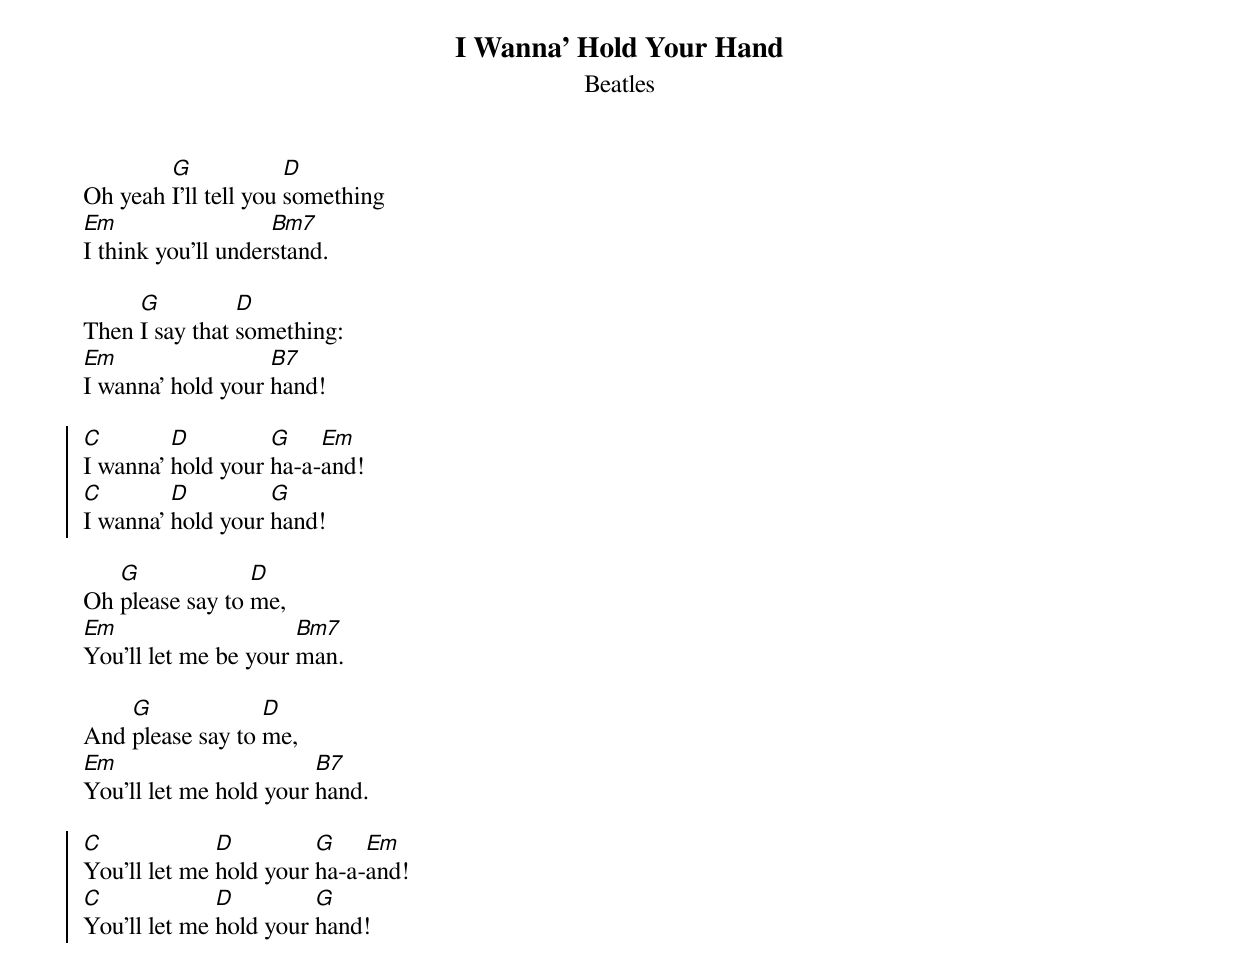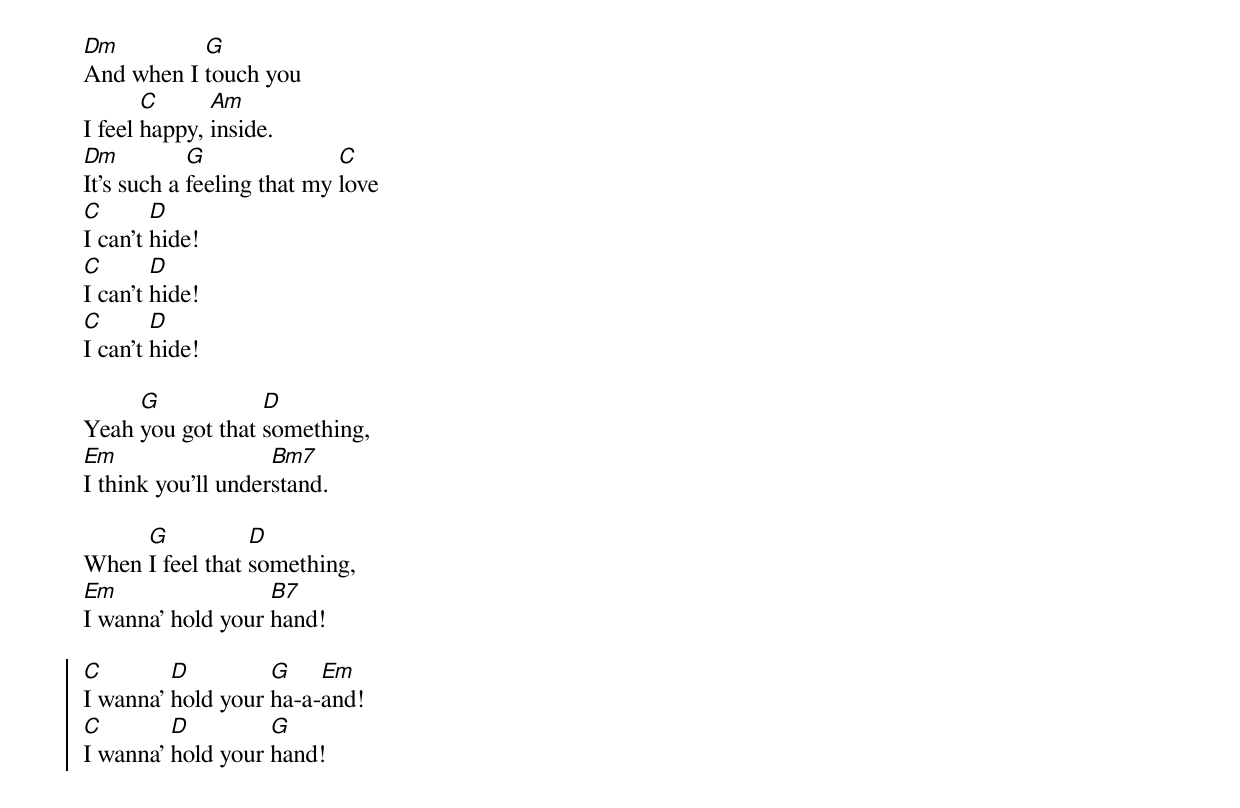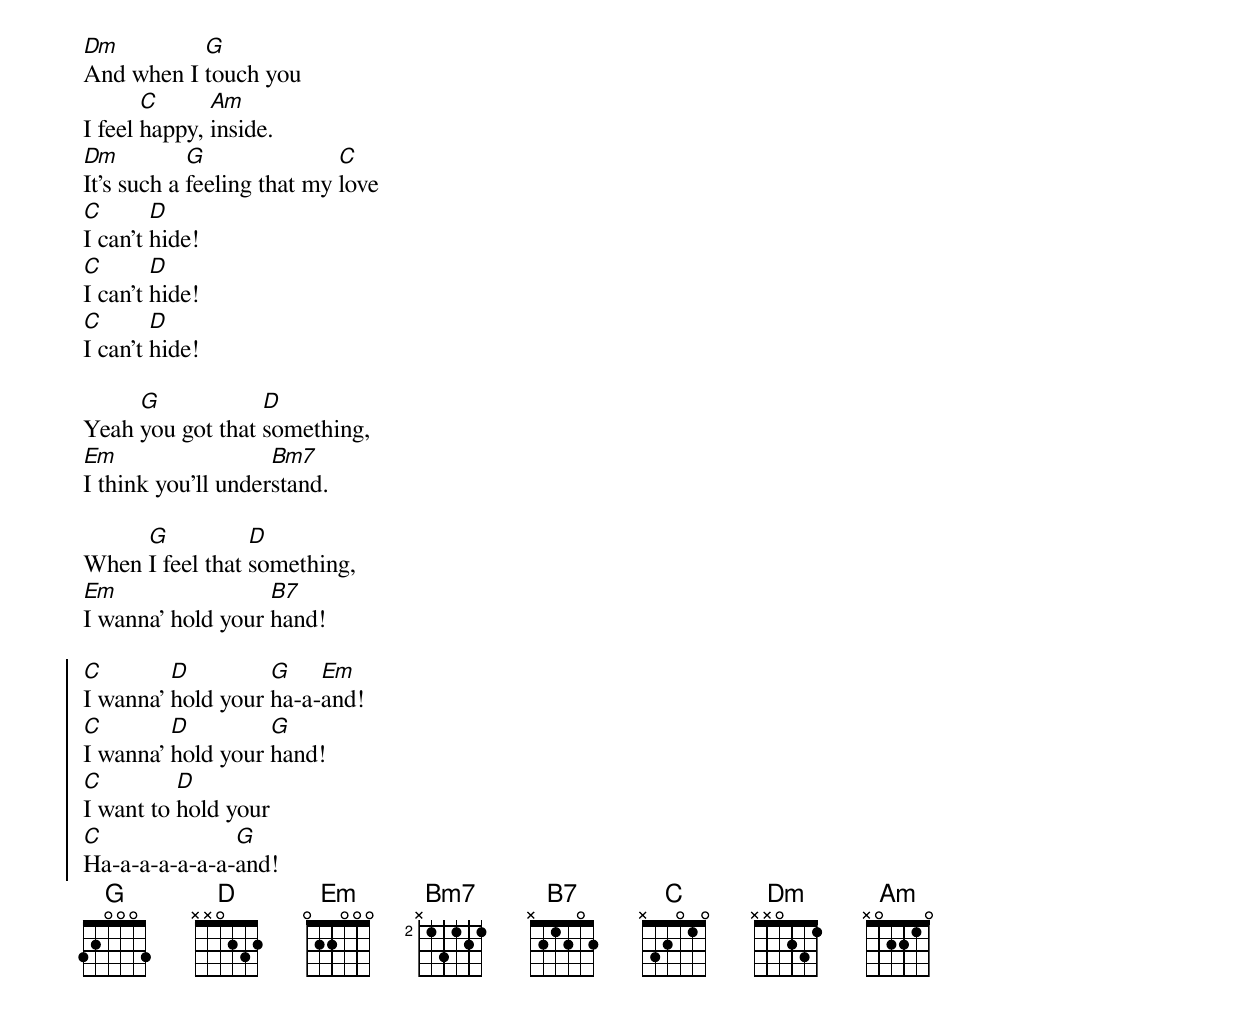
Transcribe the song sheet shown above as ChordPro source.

{t:I Wanna' Hold Your Hand}
{st:Beatles}
{col:3}
Oh yeah [G]I'll tell you [D]something
[Em]I think you'll under[Bm7]stand.

Then [G]I say that [D]something:
[Em]I wanna' hold your [B7]hand!

{soc}
[C]I wanna' [D]hold your [G]ha-a-[Em]and!
[C]I wanna' [D]hold your [G]hand!
{eoc}

Oh [G]please say to [D]me,
[Em]You'll let me be your [Bm7]man.

And [G]please say to [D]me,
[Em]You'll let me hold your [B7]hand.

{soc}
[C]You'll let me [D]hold your [G]ha-a-[Em]and!
[C]You'll let me [D]hold your [G]hand!
{eoc}
{colb}

[Dm]And when I [G]touch you
I feel [C]happy, [Am]inside.
[Dm]It's such a [G]feeling that my [C]love
[C]I can't [D]hide!
[C]I can't [D]hide!
[C]I can't [D]hide!

Yeah [G]you got that [D]something,
[Em]I think you'll under[Bm7]stand.

When [G]I feel that [D]something,
[Em]I wanna' hold your [B7]hand!

{soc}
[C]I wanna' [D]hold your [G]ha-a-[Em]and!
[C]I wanna' [D]hold your [G]hand!
{eoc}
{colb}

[Dm]And when I [G]touch you
I feel [C]happy, [Am]inside.
[Dm]It's such a [G]feeling that my [C]love
[C]I can't [D]hide!
[C]I can't [D]hide!
[C]I can't [D]hide!

Yeah [G]you got that [D]something,
[Em]I think you'll under[Bm7]stand.

When [G]I feel that [D]something,
[Em]I wanna' hold your [B7]hand!

{soc}
[C]I wanna' [D]hold your [G]ha-a-[Em]and!
[C]I wanna' [D]hold your [G]hand!
[C]I want to [D]hold your
[C]Ha-a-a-a-a-a-a-[G]and!
{eoc}
